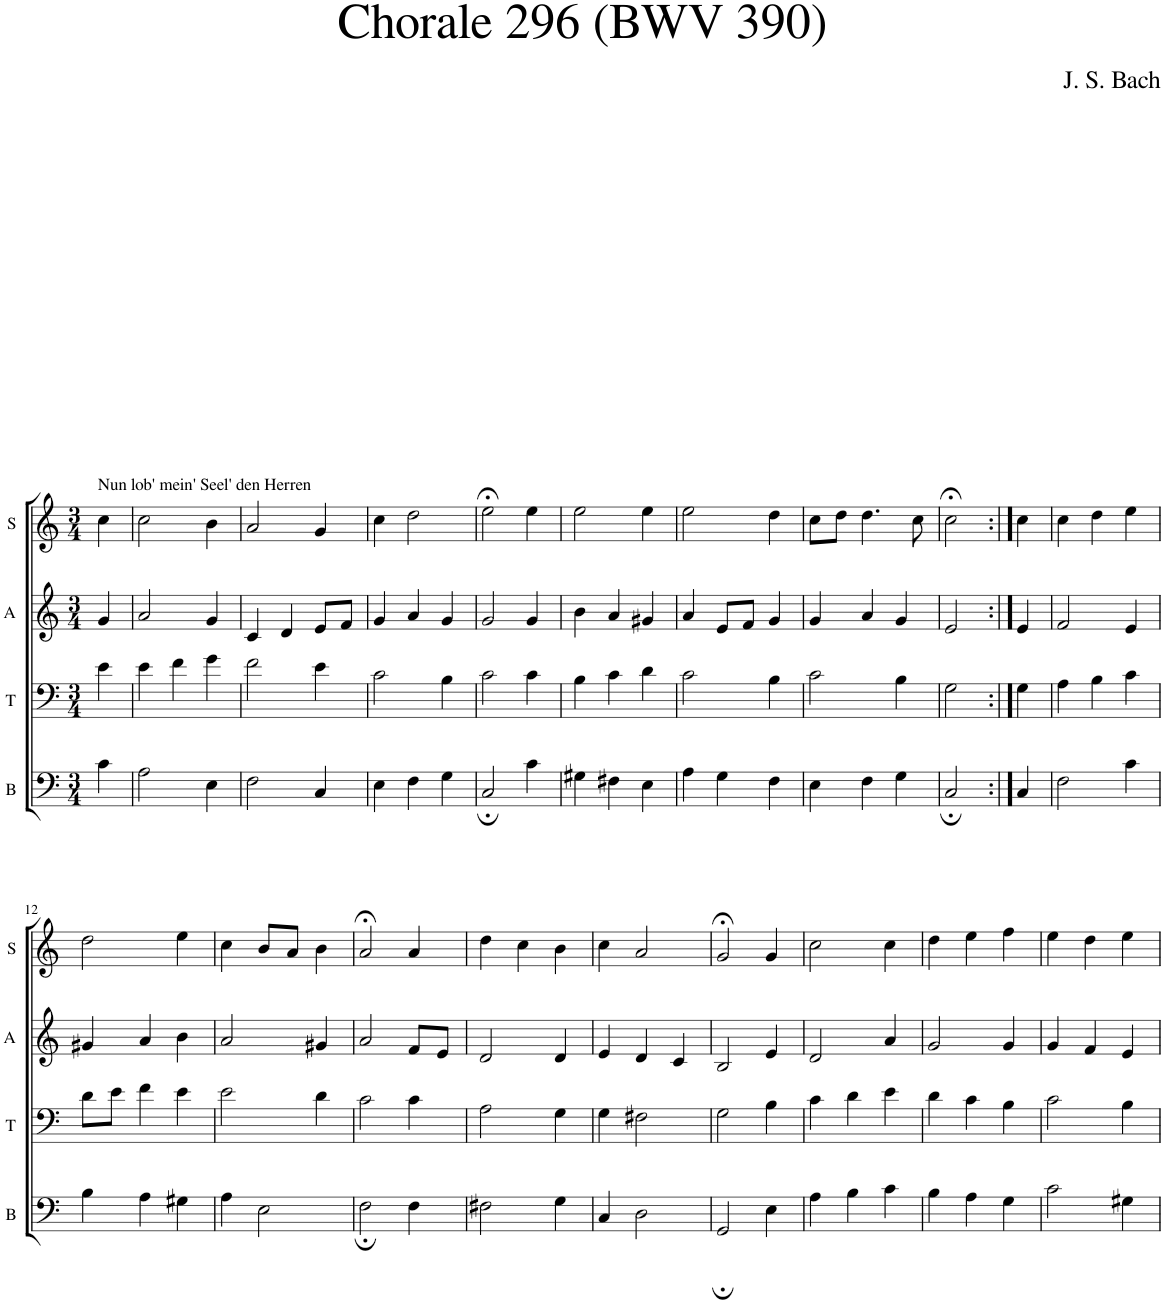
**kern	**kern	**kern	**kern
*part4	*part3	*part2	*part1
*staff4	*staff3	*staff2	*staff1
*I"B	*I"T	*I"A	*I"S
*I'B	*I'T	*I'A	*I'S
*clefF4	*clefF4	*clefG2	*clefG2
*k[]	*k[]	*k[]	*k[]
*M3/4	*M3/4	*M3/4	*M3/4
=1	=1	=1	=1
!	!	!	!LO:TX:a:t=Nun lob' mein' Seel' den Herren
4c\	4e\	4g/	4cc\
=2	=2	=2	=2
2A\	4e\	2a/	2cc\
.	4f\	.	.
4E\	4g\	4g/	4b\
=3	=3	=3	=3
2F\	2f\	4c/	2a/
.	.	4d/	.
4C/	4e\	8e/L	4g/
.	.	8f/J	.
=4	=4	=4	=4
4E\	2c\	4g/	4cc\
4F\	.	4a/	2dd\
4G\	4B\	4g/	.
=5	=5	=5	=5
2C;/	2c\	2g/	2ee;<\
4c\	4c\	4g/	4ee\
=6	=6	=6	=6
4G#X\	4B\	4b\	2ee\
4F#X\	4c\	4a/	.
4E\	4d\	4g#X/	4ee\
=7	=7	=7	=7
4A\	2c\	4a/	2ee\
4G\	.	8e/L	.
.	.	8f/J	.
4F\	4B\	4g/	4dd\
=8	=8	=8	=8
4E\	2c\	4g/	8cc\L
.	.	.	8dd\J
4F\	.	4a/	4.dd\
4G\	4B\	4g/	.
.	.	.	8cc\
=9	=9	=9	=9
2C;/	2G\	2e/	2cc;<\
=10:|!	=10:|!	=10:|!	=10:|!
4C/	4G\	4e/	4cc\
=11	=11	=11	=11
2F\	4A\	2f/	4cc\
.	4B\	.	4dd\
4c\	4c\	4e/	4ee\
!!LO:LB:g=z
=12	=12	=12	=12
4B\	8d\L	4g#X/	2dd\
.	8e\J	.	.
4A\	4f\	4a/	.
4G#X\	4e\	4b\	4ee\
=13	=13	=13	=13
4A\	2e\	2a/	4cc\
2E\	.	.	8b/L
.	.	.	8a/J
.	4d\	4g#X/	4b\
=14	=14	=14	=14
2F;\	2c\	2a/	2a;</
4F\	4c\	8f/L	4a/
.	.	8e/J	.
=15	=15	=15	=15
2F#X\	2A\	2d/	4dd\
.	.	.	4cc\
4G\	4G\	4d/	4b\
=16	=16	=16	=16
4C/	4G\	4e/	4cc\
2D\	2F#X\	4d/	2a/
.	.	4c/	.
=17	=17	=17	=17
2GG;/	2G\	2B/	2g;</
4E\	4B\	4e/	4g/
=18	=18	=18	=18
4A\	4c\	2d/	2cc\
4B\	4d\	.	.
4c\	4e\	4a/	4cc\
=19	=19	=19	=19
4B\	4d\	2g/	4dd\
4A\	4c\	.	4ee\
4G\	4B\	4g/	4ff\
=20	=20	=20	=20
2c\	2c\	4g/	4ee\
.	.	4f/	4dd\
4G#X\	4B\	4e/	4ee\
=	=	=	=
*-	*-	*-	*-
